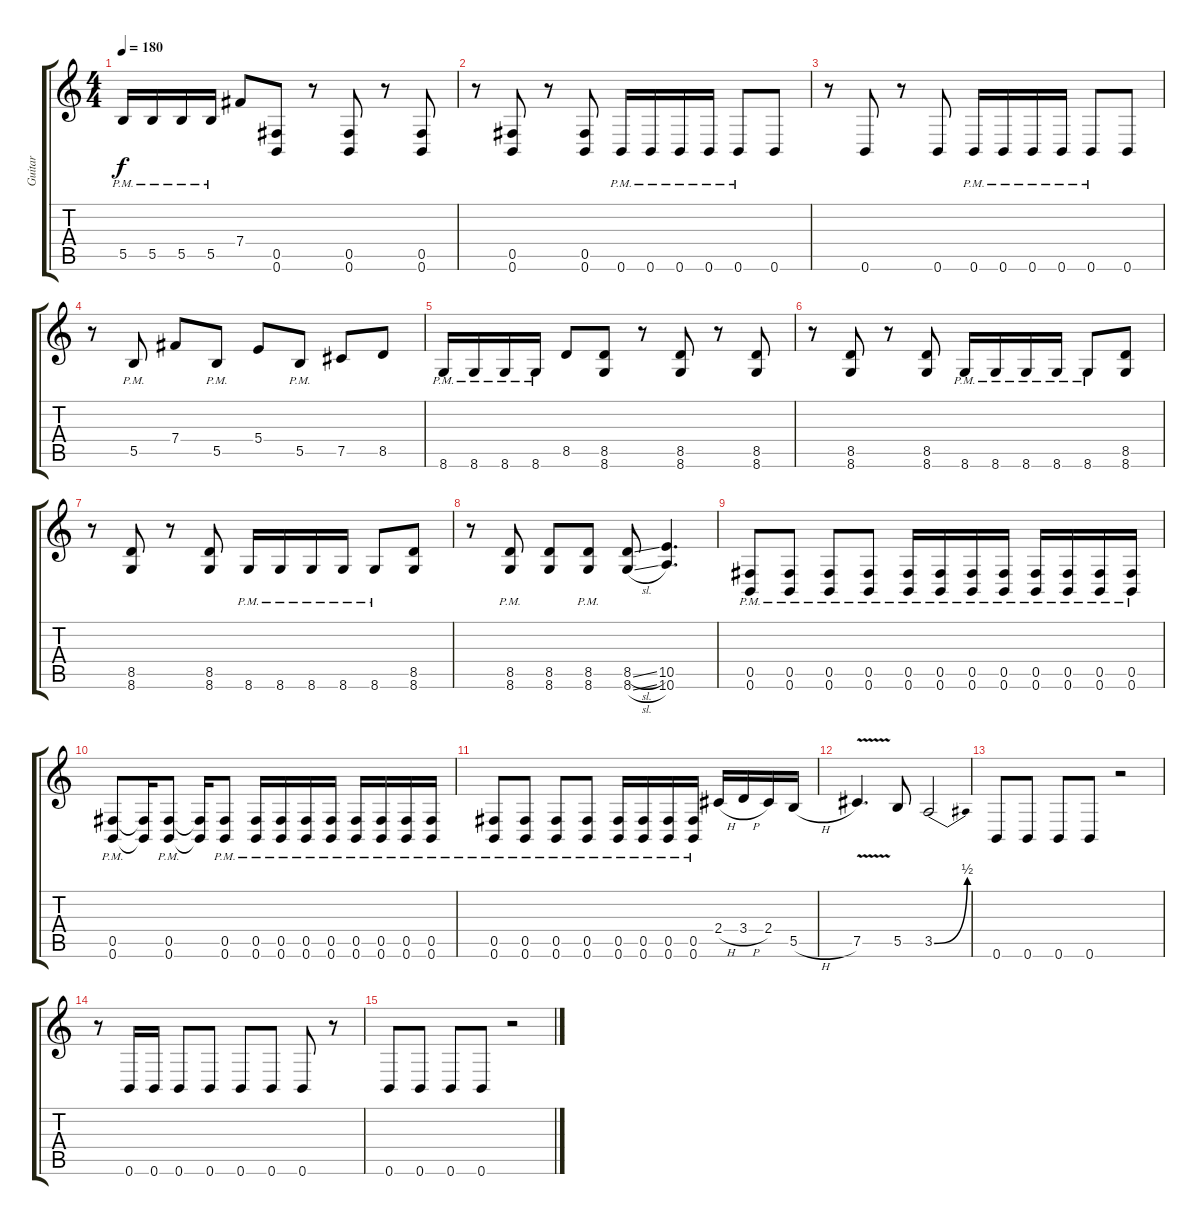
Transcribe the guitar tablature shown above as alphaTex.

\track ("Guitar" "Guitar") {instrument distortionguitar}
\staff {score tabs}
\tuning (Db4 Ab3 E3 B2 Gb2 B1) {hide}
\ts (4 4)
\tempo 180
\clef g2
\ks c
5.5{pm}.16{dy f} 5.5{pm}.16 5.5{pm}.16 5.5{pm}.16 7.4.8 (0.5 0.6).8 r.8 (0.5 0.6).8 r.8 (0.5 0.6).8 |
r.8 (0.5 0.6).8 r.8 (0.5 0.6).8 0.6{pm}.16 0.6{pm}.16 0.6{pm}.16 0.6{pm}.16 0.6{pm}.8 0.6.8 |
r.8 0.6.8 r.8 0.6.8 0.6{pm}.16 0.6{pm}.16 0.6{pm}.16 0.6{pm}.16 0.6{pm}.8 0.6.8 |
r.8 5.5{pm}.8 7.4.8 5.5{pm}.8 5.4.8 5.5{pm}.8 7.5.8 8.5.8 |
8.6{pm}.16 8.6{pm}.16 8.6{pm}.16 8.6{pm}.16 8.5.8 (8.5 8.6).8 r.8 (8.5 8.6).8 r.8 (8.5 8.6).8 |
r.8 (8.5 8.6).8 r.8 (8.5 8.6).8 8.6{pm}.16 8.6{pm}.16 8.6{pm}.16 8.6{pm}.16 8.6{pm}.8 (8.5 8.6).8 |
r.8 (8.5 8.6).8 r.8 (8.5 8.6).8 8.6{pm}.16 8.6{pm}.16 8.6{pm}.16 8.6{pm}.16 8.6{pm}.8 (8.5 8.6).8 |
r.8 (8.5{pm} 8.6{pm}).8 (8.5 8.6).8 (8.5{pm} 8.6{pm}).8 (8.5{sl} 8.6{sl}).8 (10.5 10.6).4{d} |
(0.5{pm} 0.6{pm}).8 (0.5{pm} 0.6{pm}).8 (0.5{pm} 0.6{pm}).8 (0.5{pm} 0.6{pm}).8 (0.5{pm} 0.6{pm}).16 (0.5{pm} 0.6{pm}).16 (0.5{pm} 0.6{pm}).16 (0.5{pm} 0.6{pm}).16 (0.5{pm} 0.6{pm}).16 (0.5{pm} 0.6{pm}).16 (0.5{pm} 0.6{pm}).16 (0.5{pm} 0.6{pm}).16 |
(0.5{pm} 0.6{pm}).8 (0.5{t} 0.6{t}).16 (0.5{pm} 0.6{pm}).8 (0.5{t} 0.6{t}).16 (0.5{pm} 0.6{pm}).8 (0.5{pm} 0.6{pm}).16 (0.5{pm} 0.6{pm}).16 (0.5{pm} 0.6{pm}).16 (0.5{pm} 0.6{pm}).16 (0.5{pm} 0.6{pm}).16 (0.5{pm} 0.6{pm}).16 (0.5{pm} 0.6{pm}).16 (0.5{pm} 0.6{pm}).16 |
(0.5{pm} 0.6{pm}).8 (0.5{pm} 0.6{pm}).8 (0.5{pm} 0.6{pm}).8 (0.5{pm} 0.6{pm}).8 (0.5{pm} 0.6{pm}).16 (0.5{pm} 0.6{pm}).16 (0.5{pm} 0.6{pm}).16 (0.5{pm} 0.6{pm}).16 2.4{h}.16 3.4{h}.16 2.4.16 5.5{h}.16 |
7.5{v}.4{d} 5.5.8 3.5{be (bend 0 0 60 2)}.2 |
0.6.8 0.6.8 0.6.8 0.6.8 r.2 |
r.8 0.6.16 0.6.16 0.6.8 0.6.8 0.6.8 0.6.8 0.6.8 r.8 |
0.6.8 0.6.8 0.6.8 0.6.8 r.2
